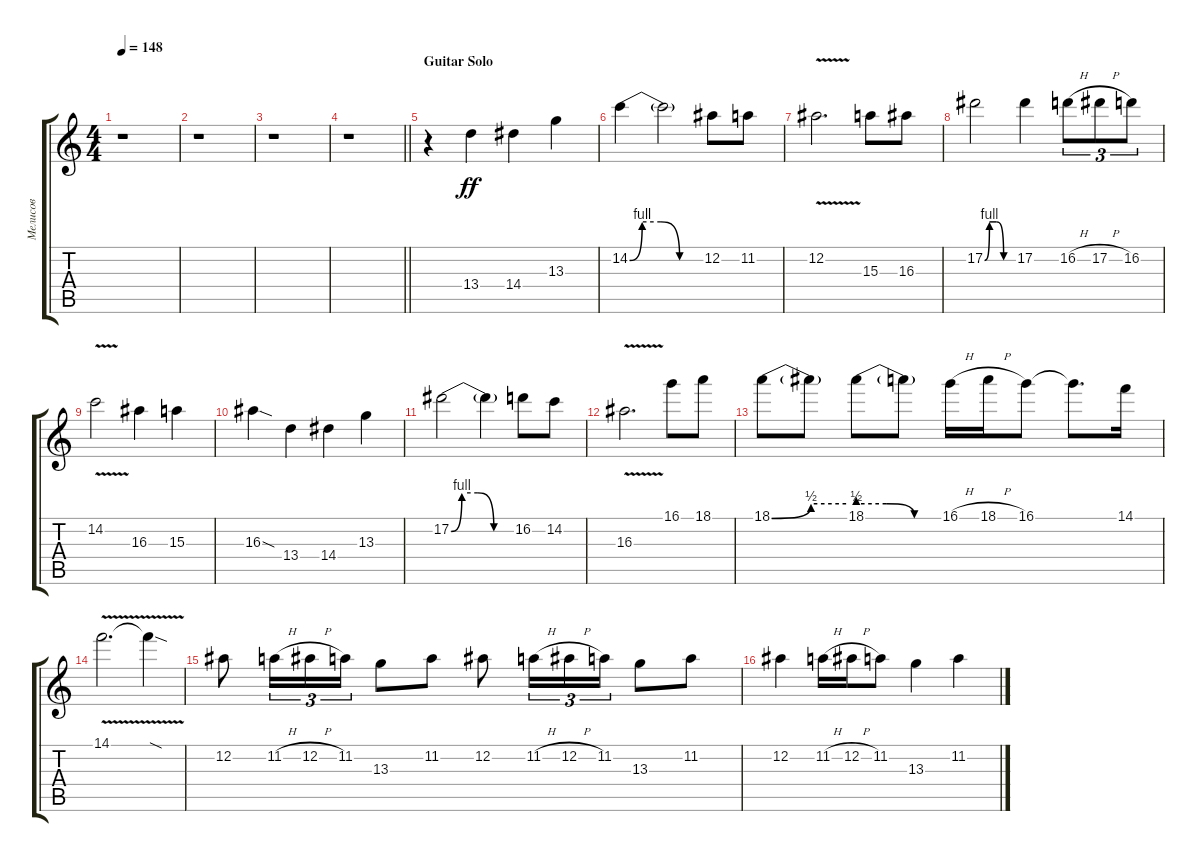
\track ("Мелисов" "Мелисов") {instrument acousticguitarsteel}
\staff {score tabs}
\tuning (Eb4 Bb3 Gb3 Db3 Ab2 Eb2) {hide}
\ts (4 4)
\tempo 148
\clef g2
\ks c
r.1{dy f} |
r.1 |
r.1 |
\barLineRight lightlight
r.1 |
\section ("" "Guitar Solo")
r.4{instrument overdrivenguitar} 13.4.4{dy ff} 14.4.4 13.3.4 |
14.2{be (custom 0 0 10 4 25 4 40 0 60 0)}.4 14.2{t}.2 12.2.8 11.2.8 |
12.2{v}.2{d} 15.3.8 16.3.8 |
17.2{be (custom 0 0 10 4 25 4 40 0 60 0)}.2 17.2.4 16.2{h}.8{tu (3 2)} 17.2{h}.8{tu (3 2)} 16.2.8{tu (3 2)} |
14.2{v}.2 16.3.4 15.3.4 |
16.3{sod}.4 13.4.4 14.4.4 13.3.4 |
17.2{be (custom 0 0 10 4 25 4 40 0 60 0)}.2 17.2{t}.4 16.2.8 14.2.8 |
16.3{v}.2{d} 16.1.8 18.1.8 |
18.1{be (bend 0 0 60 2)}.8 18.1{be (hold 0 2 60 2) t}.8 18.1{be (custom 0 2 20 2 40 0 60 0)}.8 18.1{t}.8 16.1{h}.16 18.1{h}.16 16.1.8 16.1{t}.8{d} 14.1.16 |
14.1{v}.2{d} 14.1{sod t}.4 |
12.2.8 11.2{h}.16{tu (3 2)} 12.2{h}.16{tu (3 2)} 11.2.16{tu (3 2)} 13.3.8 11.2.8 12.2.8 11.2{h}.16{tu (3 2)} 12.2{h}.16{tu (3 2)} 11.2.16{tu (3 2)} 13.3.8 11.2.8 |
12.2.4 11.2{h}.16 12.2{h}.16 11.2.8 13.3.4 11.2.4
